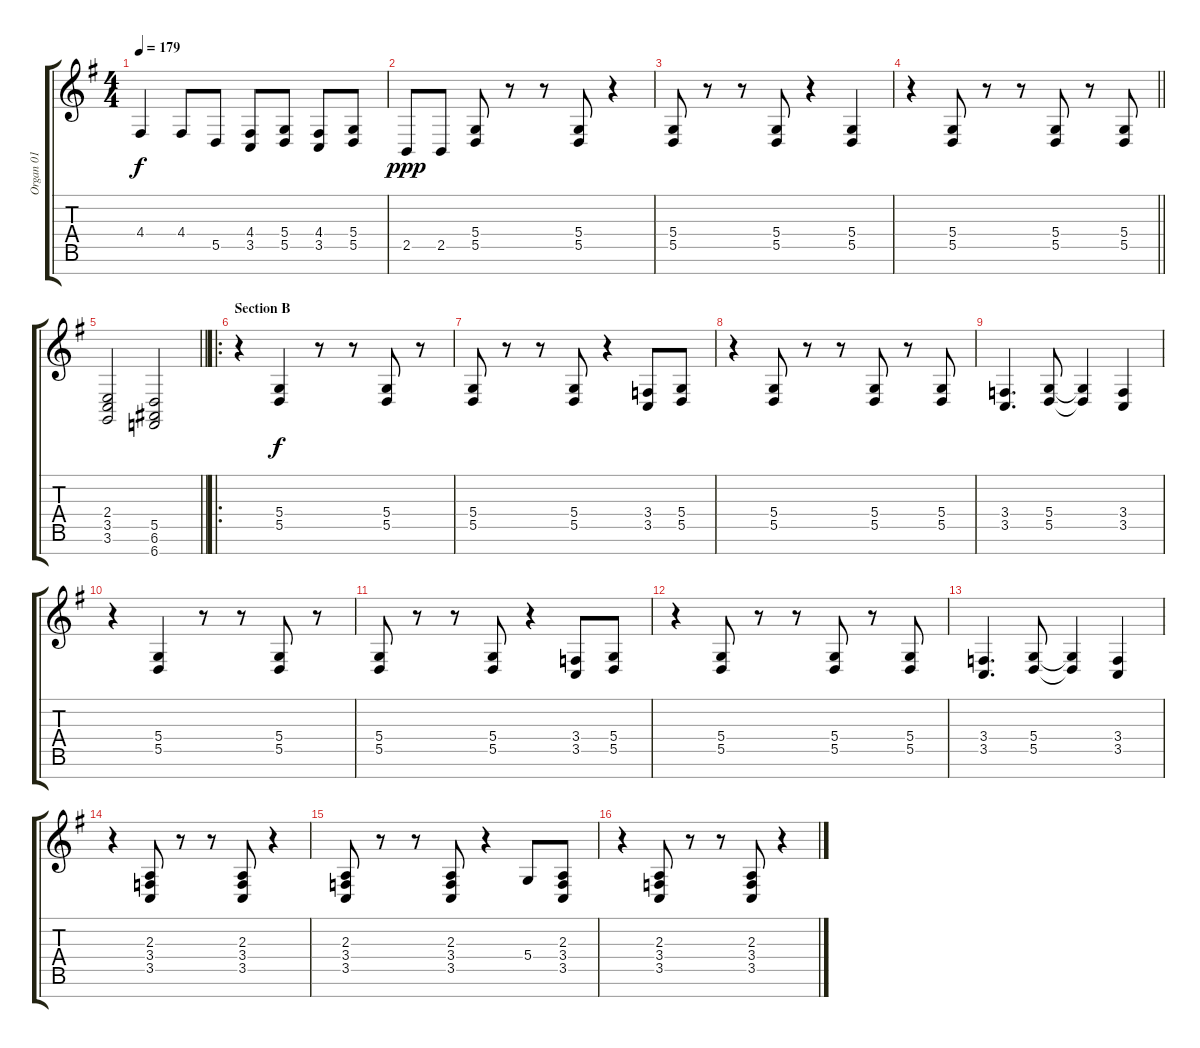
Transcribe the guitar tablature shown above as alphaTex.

\track ("Organ 01" "Organ 01") {instrument drawbarorgan}
\staff {score tabs}
\tuning (E4 B3 G3 D3 A2 E2 B1) {hide}
\ts (4 4)
\tempo 179
\clef g2
\ks g
4.4.4{dy f} 4.4.8 5.5.8 (4.4 3.5).8 (5.4 5.5).8 (4.4 3.5).8 (5.4 5.5).8 |
2.5.8{dy ppp} 2.5.8 (5.4 5.5).8 r.8 r.8 (5.4 5.5).8 r.4 |
(5.4 5.5).8 r.8 r.8 (5.4 5.5).8 r.4 (5.4 5.5).4 |
\barLineRight lightlight
r.4 (5.4 5.5).8 r.8 r.8 (5.4 5.5).8 r.8 (5.4 5.5).8 |
\barLineRight lightlight
(2.4 3.5 3.6).2 (5.5 6.6 6.7).2 |
\ro
\section ("" "Section B")
r.4 (5.4 5.5).4{dy f} r.8 r.8 (5.4 5.5).8 r.8 |
(5.4 5.5).8 r.8 r.8 (5.4 5.5).8 r.4 (3.4 3.5).8 (5.4 5.5).8 |
r.4 (5.4 5.5).8 r.8 r.8 (5.4 5.5).8 r.8 (5.4 5.5).8 |
(3.4 3.5).4{d} (5.4 5.5).8 (5.4{t} 5.5{t}).4 (3.4 3.5).4 |
r.4 (5.4 5.5).4 r.8 r.8 (5.4 5.5).8 r.8 |
(5.4 5.5).8 r.8 r.8 (5.4 5.5).8 r.4 (3.4 3.5).8 (5.4 5.5).8 |
r.4 (5.4 5.5).8 r.8 r.8 (5.4 5.5).8 r.8 (5.4 5.5).8 |
(3.4 3.5).4{d} (5.4 5.5).8 (5.4{t} 5.5{t}).4 (3.4 3.5).4 |
r.4 (2.3 3.4 3.5).8 r.8 r.8 (2.3 3.4 3.5).8 r.4 |
(2.3 3.4 3.5).8 r.8 r.8 (2.3 3.4 3.5).8 r.4 5.4.8 (2.3 3.4 3.5).8 |
r.4 (2.3 3.4 3.5).8 r.8 r.8 (2.3 3.4 3.5).8 r.4
